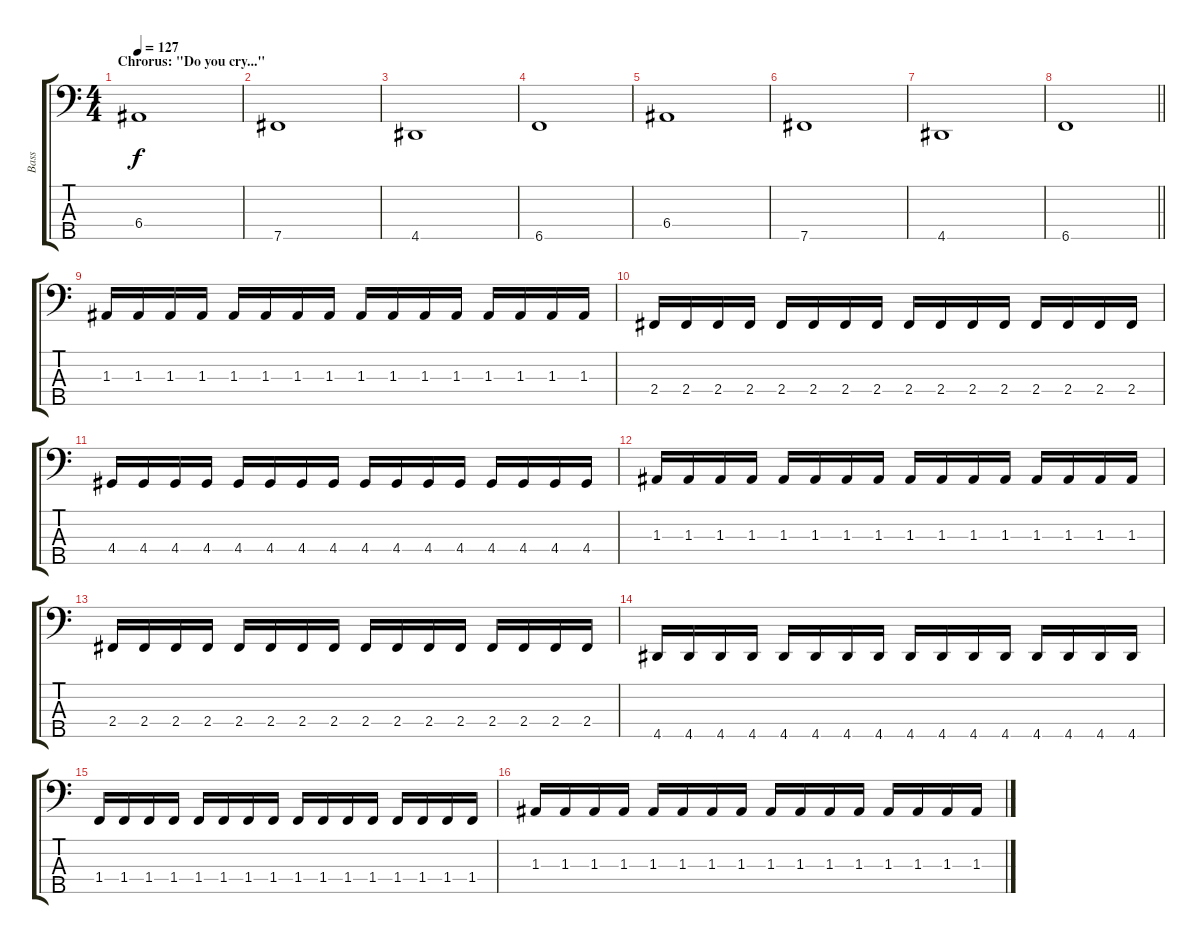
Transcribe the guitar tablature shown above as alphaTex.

\track ("Bass" "Bass") {instrument electricbassfinger}
\staff {score tabs}
\tuning (G2 D2 A1 E1 B0) {hide}
\ts (4 4)
\section ("" "Chrorus: \"Do you cry...\"")
\tempo 127
\clef f4
\ks c
6.4.1{dy f} |
7.5.1 |
4.5.1 |
6.5.1 |
6.4.1 |
7.5.1 |
4.5.1 |
\barLineRight lightlight
6.5.1 |
\section ("" "")
1.3.16 1.3.16 1.3.16 1.3.16 1.3.16 1.3.16 1.3.16 1.3.16 1.3.16 1.3.16 1.3.16 1.3.16 1.3.16 1.3.16 1.3.16 1.3.16 |
2.4.16 2.4.16 2.4.16 2.4.16 2.4.16 2.4.16 2.4.16 2.4.16 2.4.16 2.4.16 2.4.16 2.4.16 2.4.16 2.4.16 2.4.16 2.4.16 |
4.4.16 4.4.16 4.4.16 4.4.16 4.4.16 4.4.16 4.4.16 4.4.16 4.4.16 4.4.16 4.4.16 4.4.16 4.4.16 4.4.16 4.4.16 4.4.16 |
1.3.16 1.3.16 1.3.16 1.3.16 1.3.16 1.3.16 1.3.16 1.3.16 1.3.16 1.3.16 1.3.16 1.3.16 1.3.16 1.3.16 1.3.16 1.3.16 |
2.4.16 2.4.16 2.4.16 2.4.16 2.4.16 2.4.16 2.4.16 2.4.16 2.4.16 2.4.16 2.4.16 2.4.16 2.4.16 2.4.16 2.4.16 2.4.16 |
4.5.16 4.5.16 4.5.16 4.5.16 4.5.16 4.5.16 4.5.16 4.5.16 4.5.16 4.5.16 4.5.16 4.5.16 4.5.16 4.5.16 4.5.16 4.5.16 |
1.4.16 1.4.16 1.4.16 1.4.16 1.4.16 1.4.16 1.4.16 1.4.16 1.4.16 1.4.16 1.4.16 1.4.16 1.4.16 1.4.16 1.4.16 1.4.16 |
1.3.16 1.3.16 1.3.16 1.3.16 1.3.16 1.3.16 1.3.16 1.3.16 1.3.16 1.3.16 1.3.16 1.3.16 1.3.16 1.3.16 1.3.16 1.3.16
